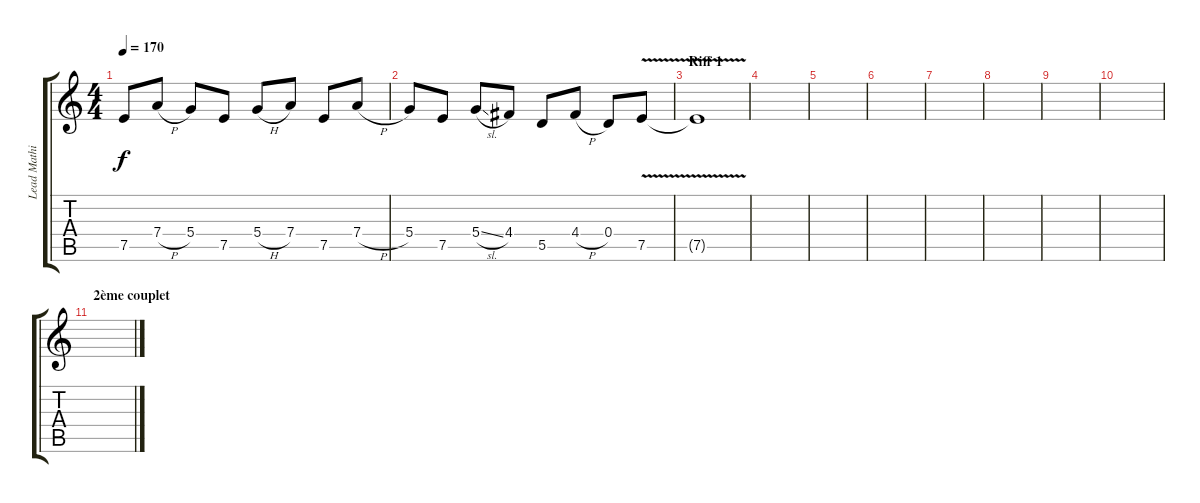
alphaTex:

\track ("Lead Mathieu" "Lead Mathi") {instrument distortionguitar}
\staff {score tabs}
\tuning (E4 B3 G3 D3 A2 E2) {hide}
\ts (4 4)
\tempo 170
\clef g2
\ks c
7.5{t}.8{dy f} 7.4{h}.8 5.4.8 7.5.8 5.4{h}.8 7.4.8 7.5.8 7.4{h}.8 |
5.4.8 7.5.8 5.4{sl}.8 4.4.8 5.5.8 4.4{h}.8 0.4.8 7.5{v}.8 |
\section ("" "Riff 1")
7.5{t}.1 |
|
|
|
|
|
|
|
\section ("" "2ème couplet")
